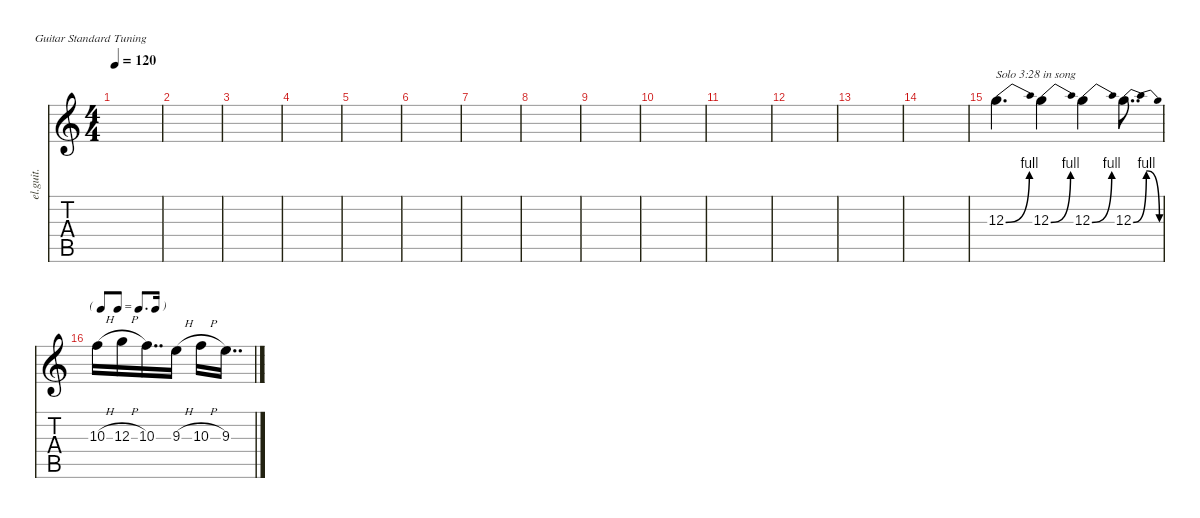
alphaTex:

\defaultSystemsLayout 4
\hideDynamics
\bracketExtendMode nobrackets
\otherSystemsTrackNameOrientation horizontal
\track ("Lead" "el.guit.") {instrument electricguitarclean}
\staff {score tabs}
\tuning (E4 B3 G3 D3 A2 E2)
\ts (4 4)
\tempo 120
\clef g2
\ks c
|
|
|
|
|
|
|
|
|
|
|
|
|
|
12.3{be (bend 0 0 15 4)}.4{d txt "Solo 3:28 in song" beam Down} 12.3{be (bend 0 0 15 4)}.4{beam Down} 12.3{be (bend 0 0 15 4)}.4{beam Down} 12.3{be (bendrelease 0 0 10.2 4 20.4 4 30 0)}.8{dd beam Down} |
\tf dotted8th
10.3{h}.16{beam Down} 12.3{h}.16{beam Down} 10.3.16{dd beam Down} 9.3{h}.16{beam Down} 10.3{h}.16{beam Down} 9.3.16{dd beam Down}
